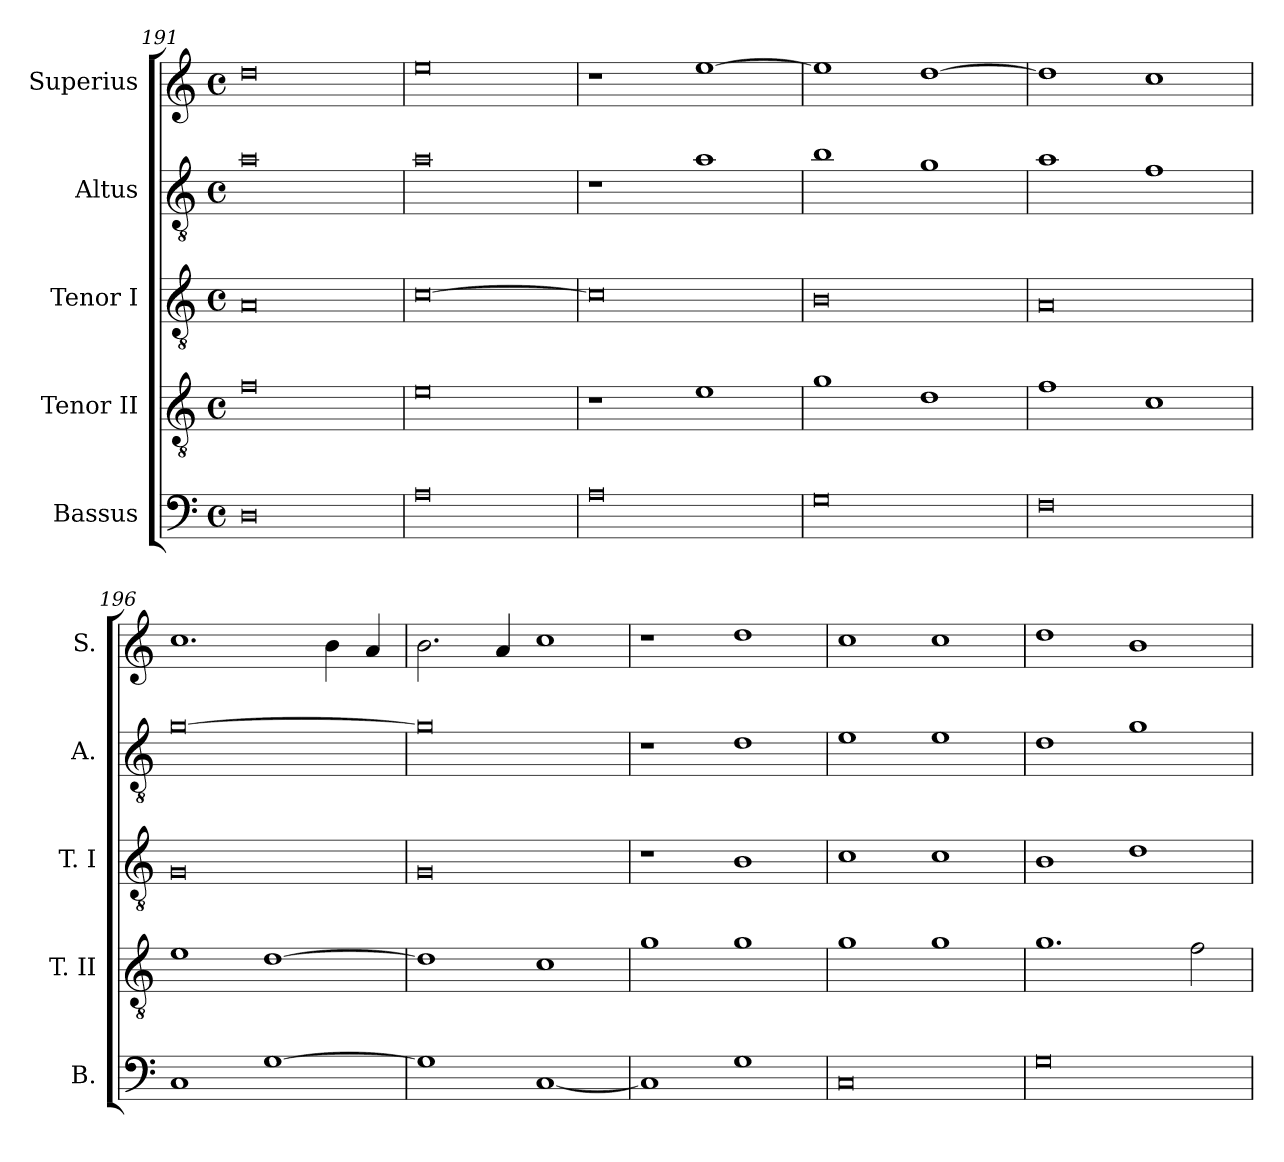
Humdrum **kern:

**kern	**kern	**kern	**kern	**kern
*part5	*part4	*part3	*part2	*part1
*staff5	*staff4	*staff3	*staff2	*staff1
*I"Bassus	*I"Tenor II	*I"Tenor I	*I"Altus	*I"Superius
*I'B.	*I'T. II	*I'T. I	*I'A.	*I'S.
*clefF4	*clefGv2	*clefGv2	*clefGv2	*clefG2
*	*ITrd7c12	*ITrd7c12	*ITrd7c12	*
*k[]	*k[]	*k[]	*k[]	*k[]
*C:	*C:	*C:	*C:	*C:
*M4/4	*M4/4	*M4/4	*M4/4	*M4/4
*met(c)	*met(c)	*met(c)	*met(c)	*met(c)
=191	=191	=191	=191	=191
0Di	0Fi	0AAi	0Ai	0ddi
=192	=192	=192	=192	=192
0Ai	0Ei	[>0Ci	0Ai	0eei
=193	=193	=193	=193	=193
0Ai	1r	0Ci]	1r	1r
.	1Ei	.	1Ai	[>1eei
=194	=194	=194	=194	=194
0Gi	1Gi	0BBi	1Bi	1eei]
.	1Di	.	1Gi	[>1ddi
=195	=195	=195	=195	=195
0Fi	1Fi	0AAi	1Ai	1ddi]
.	1Ci	.	1Fi	1cci
!!LO:PB:g=z
=196	=196	=196	=196	=196
1Ci	1Ei	0GGi	[>0Gi	1.cci
[>1Gi	[>1Di	.	.	.
.	.	.	.	4bi\
.	.	.	.	4ai/
=197	=197	=197	=197	=197
1Gi]	1Di]	0GGi	0Gi]	2.bi\
.	.	.	.	4ai/
[<1Ci	1Ci	.	.	1cci
=198	=198	=198	=198	=198
1Ci]	1Gi	1r	1r	1r
1Gi	1Gi	1BBi	1Di	1ddi
=199	=199	=199	=199	=199
0Ci	1Gi	1Ci	1Ei	1cci
.	1Gi	1Ci	1Ei	1cci
=200	=200	=200	=200	=200
0Gi	1.Gi	1BBi	1Di	1ddi
.	.	1Di	1Gi	1bi
.	2Fi\	.	.	.
=	=	=	=	=
*-	*-	*-	*-	*-
